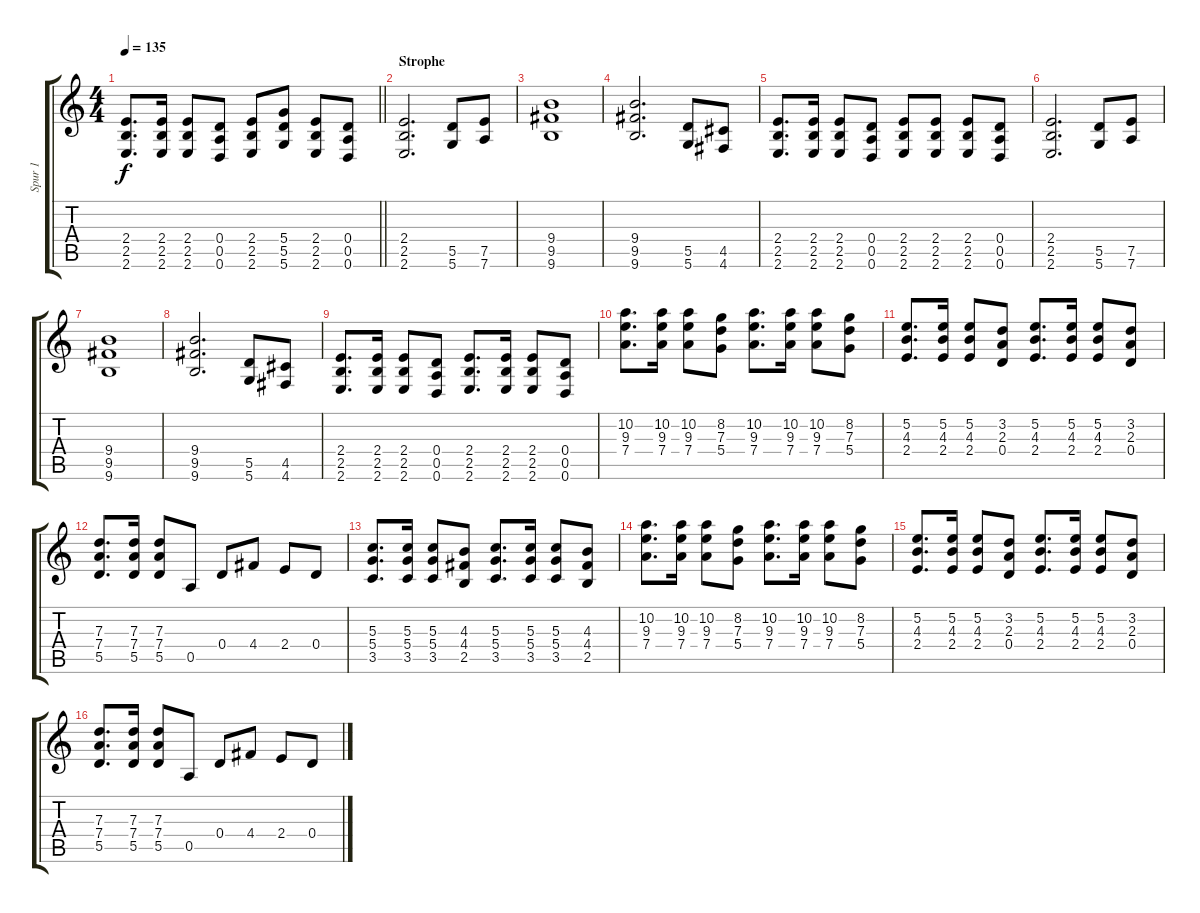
\track ("Spur 1" "Spur 1") {instrument overdrivenguitar}
\staff {score tabs}
\tuning (E4 B3 G3 D3 A2 D2) {hide}
\ts (4 4)
\tempo 135
\clef g2
\barLineRight lightlight
\ks c
(2.4 2.5 2.6).8{d dy f} (2.4 2.5 2.6).16 (2.4 2.5 2.6).8 (0.4 0.5 0.6).8 (2.4 2.5 2.6).8 (5.4 5.5 5.6).8 (2.4 2.5 2.6).8 (0.4 0.5 0.6).8 |
\section ("" "Strophe")
(2.4 2.5 2.6).2{d} (5.5 5.6).8 (7.5 7.6).8 |
(9.4 9.5 9.6).1 |
(9.4 9.5 9.6).2{d} (5.5 5.6).8 (4.5 4.6).8 |
(2.4 2.5 2.6).8{d} (2.4 2.5 2.6).16 (2.4 2.5 2.6).8 (0.4 0.5 0.6).8 (2.4 2.5 2.6).8 (2.4 2.5 2.6).8 (2.4 2.5 2.6).8 (0.4 0.5 0.6).8 |
(2.4 2.5 2.6).2{d} (5.5 5.6).8 (7.5 7.6).8 |
(9.4 9.5 9.6).1 |
(9.4 9.5 9.6).2{d} (5.5 5.6).8 (4.5 4.6).8 |
(2.4 2.5 2.6).8{d} (2.4 2.5 2.6).16 (2.4 2.5 2.6).8 (0.4 0.5 0.6).8 (2.4 2.5 2.6).8{d} (2.4 2.5 2.6).16 (2.4 2.5 2.6).8 (0.4 0.5 0.6).8 |
(10.2 9.3 7.4).8{d} (10.2 9.3 7.4).16 (10.2 9.3 7.4).8 (8.2 7.3 5.4).8 (10.2 9.3 7.4).8{d} (10.2 9.3 7.4).16 (10.2 9.3 7.4).8 (8.2 7.3 5.4).8 |
(5.2 4.3 2.4).8{d} (5.2 4.3 2.4).16 (5.2 4.3 2.4).8 (3.2 2.3 0.4).8 (5.2 4.3 2.4).8{d} (5.2 4.3 2.4).16 (5.2 4.3 2.4).8 (3.2 2.3 0.4).8 |
(7.3 7.4 5.5).8{d} (7.3 7.4 5.5).16 (7.3 7.4 5.5).8 0.5.8 0.4.8 4.4.8 2.4.8 0.4.8 |
(5.3 5.4 3.5).8{d} (5.3 5.4 3.5).16 (5.3 5.4 3.5).8 (4.3 4.4 2.5).8 (5.3 5.4 3.5).8{d} (5.3 5.4 3.5).16 (5.3 5.4 3.5).8 (4.3 4.4 2.5).8 |
(10.2 9.3 7.4).8{d} (10.2 9.3 7.4).16 (10.2 9.3 7.4).8 (8.2 7.3 5.4).8 (10.2 9.3 7.4).8{d} (10.2 9.3 7.4).16 (10.2 9.3 7.4).8 (8.2 7.3 5.4).8 |
(5.2 4.3 2.4).8{d} (5.2 4.3 2.4).16 (5.2 4.3 2.4).8 (3.2 2.3 0.4).8 (5.2 4.3 2.4).8{d} (5.2 4.3 2.4).16 (5.2 4.3 2.4).8 (3.2 2.3 0.4).8 |
(7.3 7.4 5.5).8{d} (7.3 7.4 5.5).16 (7.3 7.4 5.5).8 0.5.8 0.4.8 4.4.8 2.4.8 0.4.8
